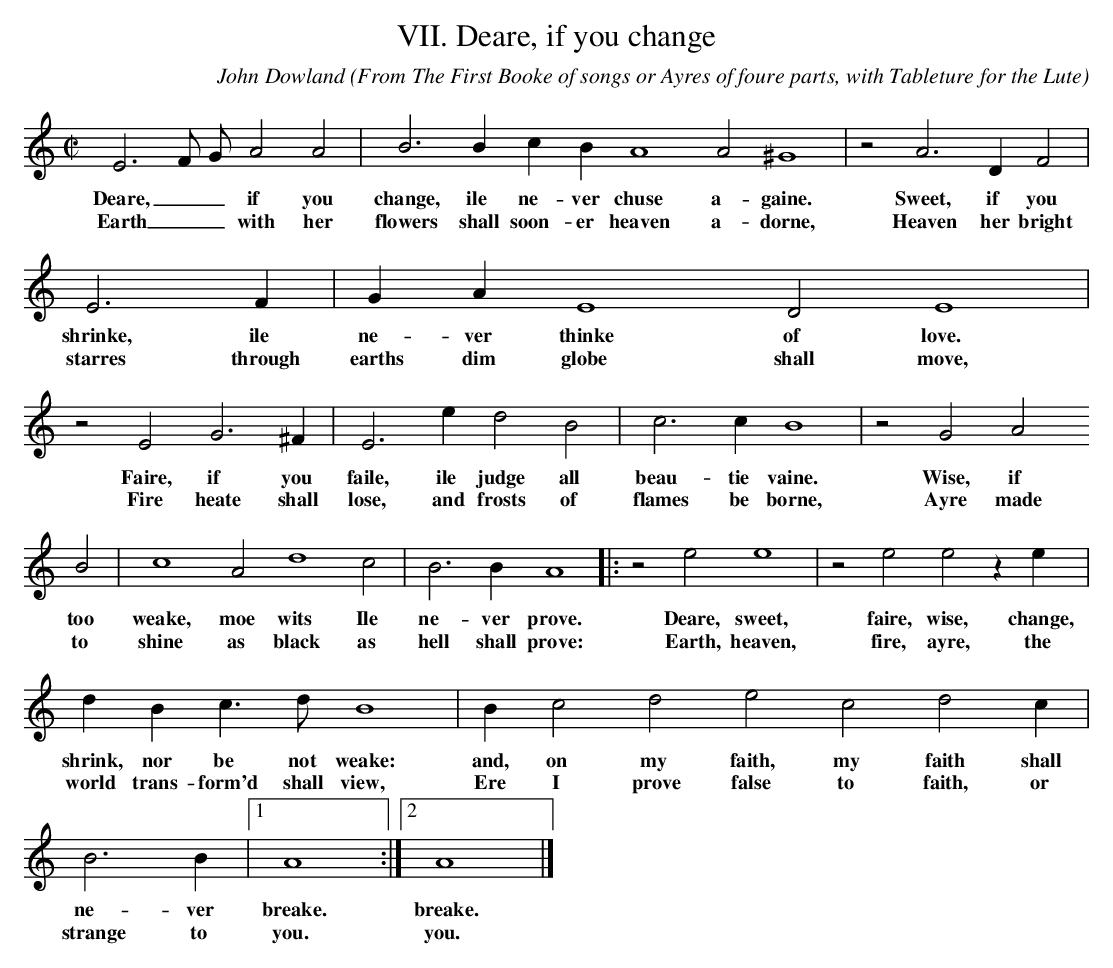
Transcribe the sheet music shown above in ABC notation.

X:1
T:VII. Deare, if you change
C: John Dowland
O: From The First Booke of songs or Ayres of foure parts, with Tableture for the Lute
M:C|
L:1/4
K:Amin
E3 F/ G/ A2 A2 | B3 B c B A4 A2 ^G4 | z2 A3 D F2 |
w:Deare, _ _ if you change, ile ne- ver chuse a- gaine.  Sweet, if you
w:Earth _ _ with her flowers shall soon- er heaven a- dorne, Heaven her bright
E3 F | G A E4 D2 E4 | z2 E2 G3 ^F | E3 e d2 B2 | c3 c B4 | z2 G2 A2
w:shrinke, ile ne- ver thinke of love.  Faire, if you faile, ile judge all beau- tie vaine.  Wise, if
w:starres through earths dim globe shall move, Fire heate shall lose, and frosts of flames be borne, Ayre made
B2 | c4 A2 d4 c2 | B3 B A4 |: z2 e2 e4 | z2 e2 e2 z e |
w:too weake, moe wits Ile ne- ver prove.  Deare, sweet, faire, wise, change,
w:to shine as black as hell shall prove: Earth, heaven, fire, ayre, the
d B c > d B4 | B c2 d2 e2 c2 d2 c | B3 B |1 A4 :|2 A4 |]
w:shrink, nor be not weake: and, on my faith, my faith shall ne- ver  breake. | breake.
w:world trans- form'd shall view, Ere I prove false to faith, or strange to you. you.
